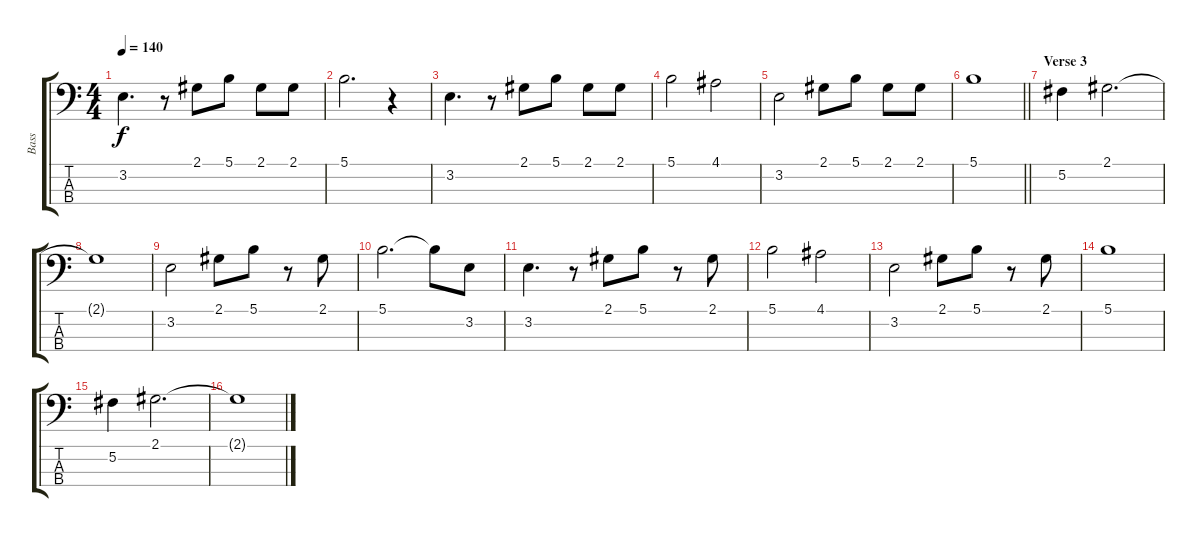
\track ("Bass" "Bass") {instrument electricbassfinger}
\staff {score tabs}
\tuning (Gb2 Db2 Ab1 Eb1) {hide}
\ts (4 4)
\tempo 140
\clef f4
\ks c
3.2.4{d dy f} r.8 2.1.8 5.1.8 2.1.8 2.1.8 |
5.1.2{d} r.4 |
3.2.4{d} r.8 2.1.8 5.1.8 2.1.8 2.1.8 |
5.1.2 4.1.2 |
3.2.2 2.1.8 5.1.8 2.1.8 2.1.8 |
\barLineRight lightlight
5.1.1 |
\section ("" "Verse 3")
5.2.4 2.1.2{d} |
2.1{t}.1 |
3.2.2 2.1.8 5.1.8 r.8 2.1.8 |
5.1.2{d} 5.1{t}.8 3.2.8 |
3.2.4{d} r.8 2.1.8 5.1.8 r.8 2.1.8 |
5.1.2 4.1.2 |
3.2.2 2.1.8 5.1.8 r.8 2.1.8 |
5.1.1 |
5.2.4 2.1.2{d} |
2.1{t}.1
